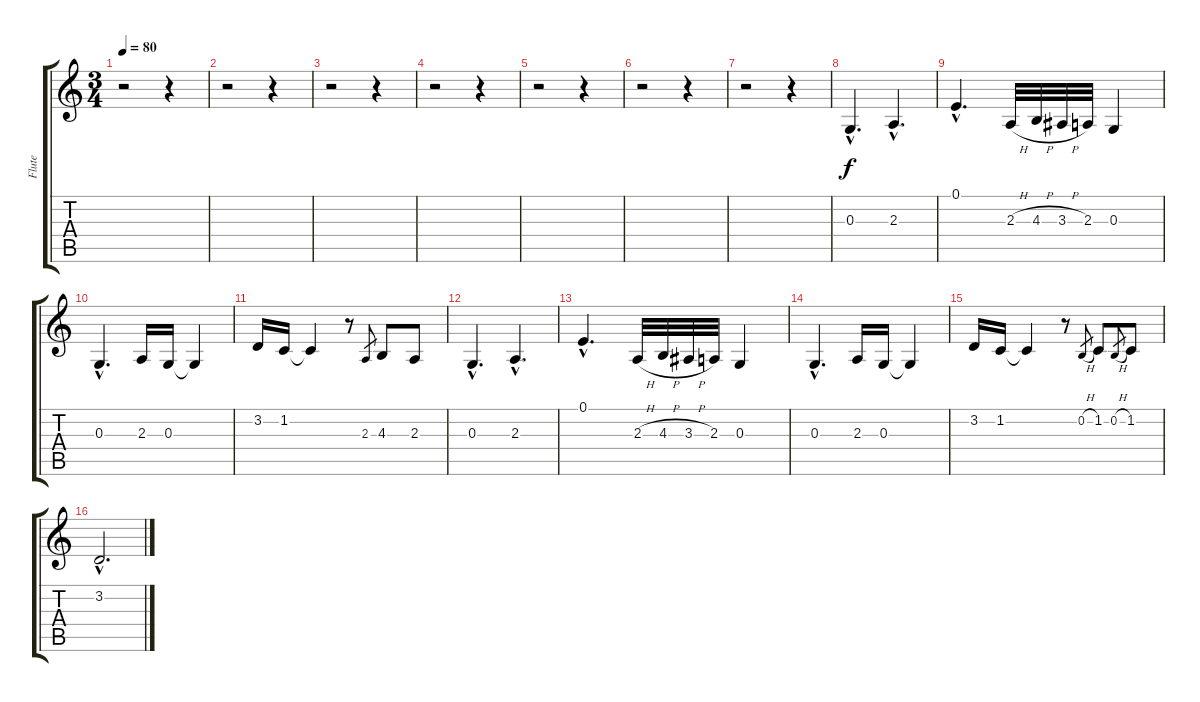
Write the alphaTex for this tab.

\track ("Flute" "Flute") {instrument flute}
\staff {score tabs}
\tuning (E4 B3 G3 D3 A2 E2) {hide}
\ts (3 4)
\tempo 80
\clef g2
\ks c
r.2{dy f} r.4 |
r.2 r.4 |
r.2 r.4 |
r.2 r.4 |
r.2 r.4 |
r.2 r.4 |
r.2 r.4 |
0.3{hac}.4{d} 2.3{hac}.4{d} |
0.1{hac}.4{d} 2.3{h}.32 4.3{h}.32 3.3{h}.32 2.3.32 0.3.4 |
0.3{hac}.4{d} 2.3.16 0.3.16 0.3{t}.4 |
3.2.16 1.2.16 1.2{t}.4 r.8 2.3.8{gr} 4.3.8 2.3.8 |
0.3{hac}.4{d} 2.3{hac}.4{d} |
0.1{hac}.4{d} 2.3{h}.32 4.3{h}.32 3.3{h}.32 2.3.32 0.3.4 |
0.3{hac}.4{d} 2.3.16 0.3.16 0.3{t}.4 |
3.2.16 1.2.16 1.2{t}.4 r.8 0.2{h}.8{gr} 1.2.8 0.2{h}.8{gr} 1.2.8 |
3.2{hac}.2{d}
